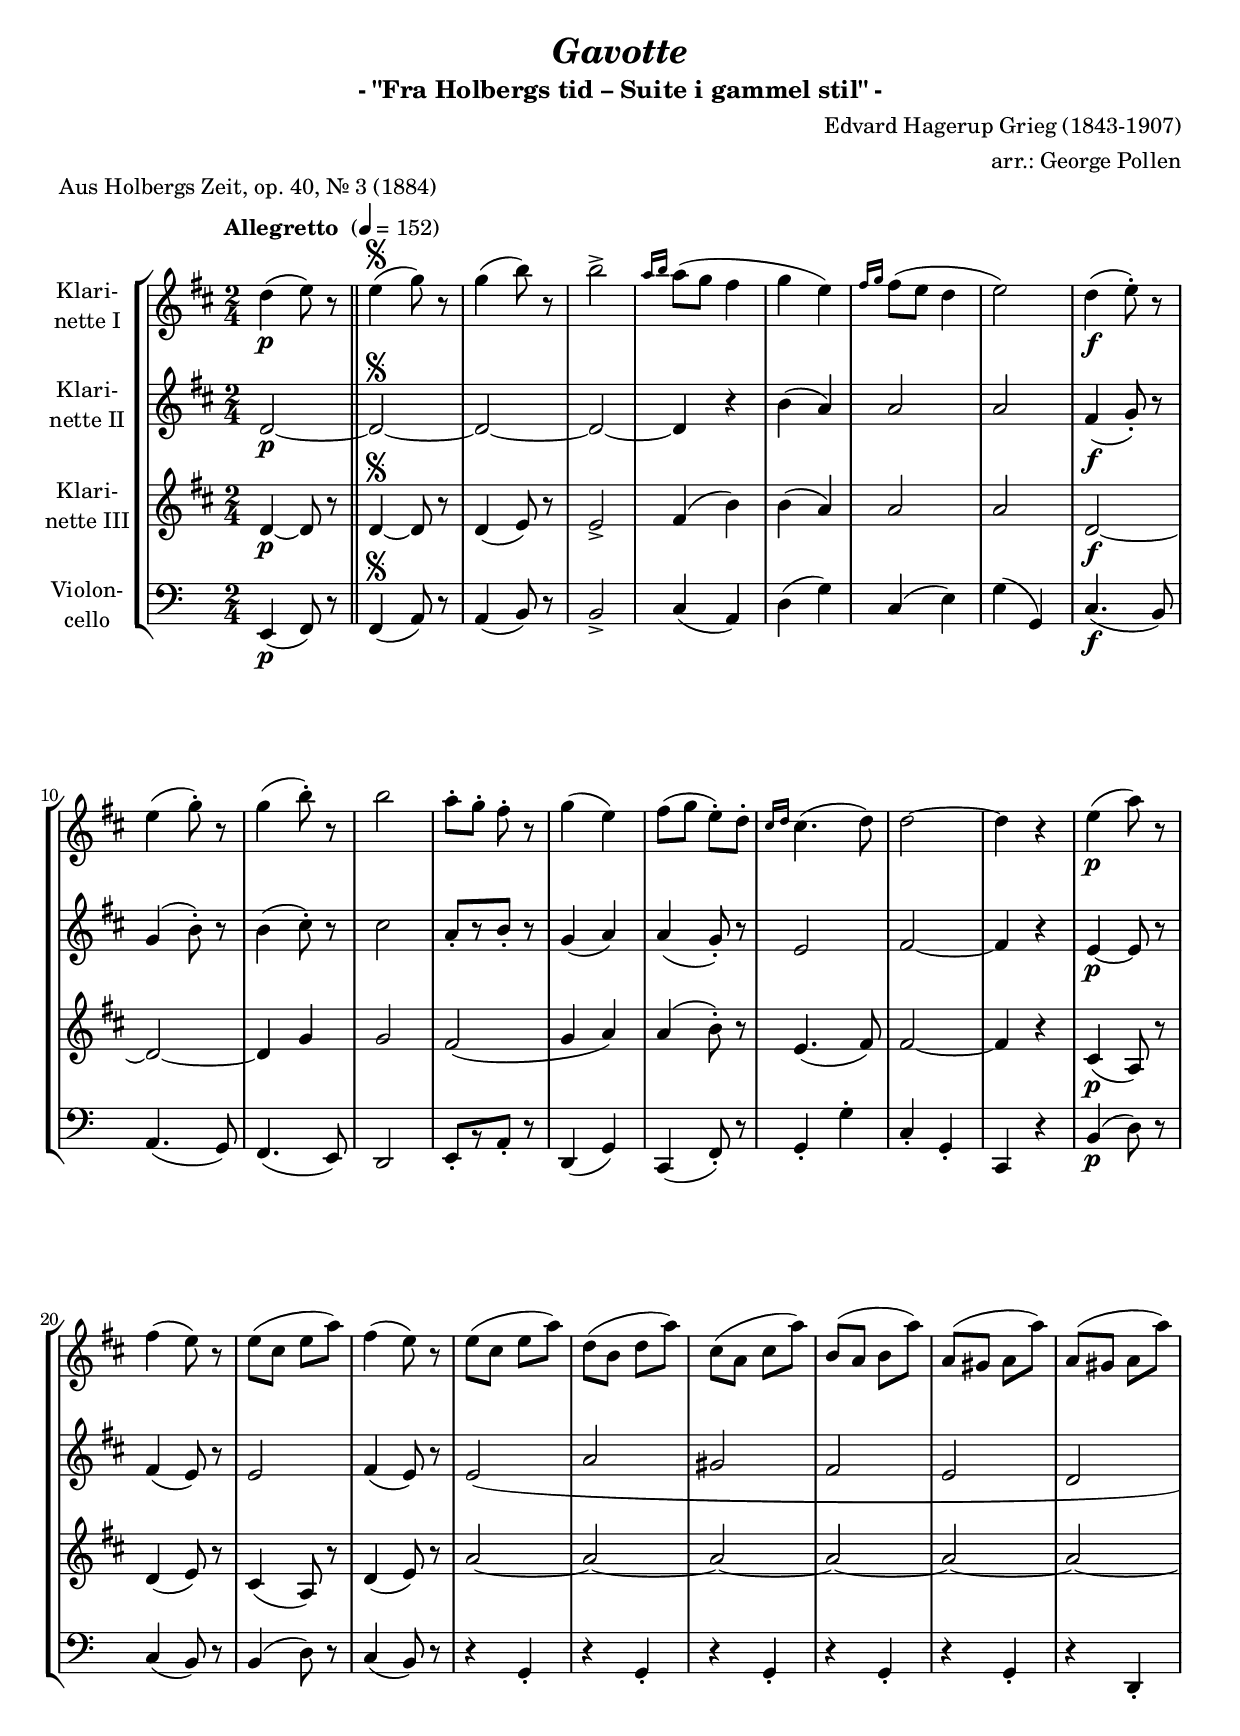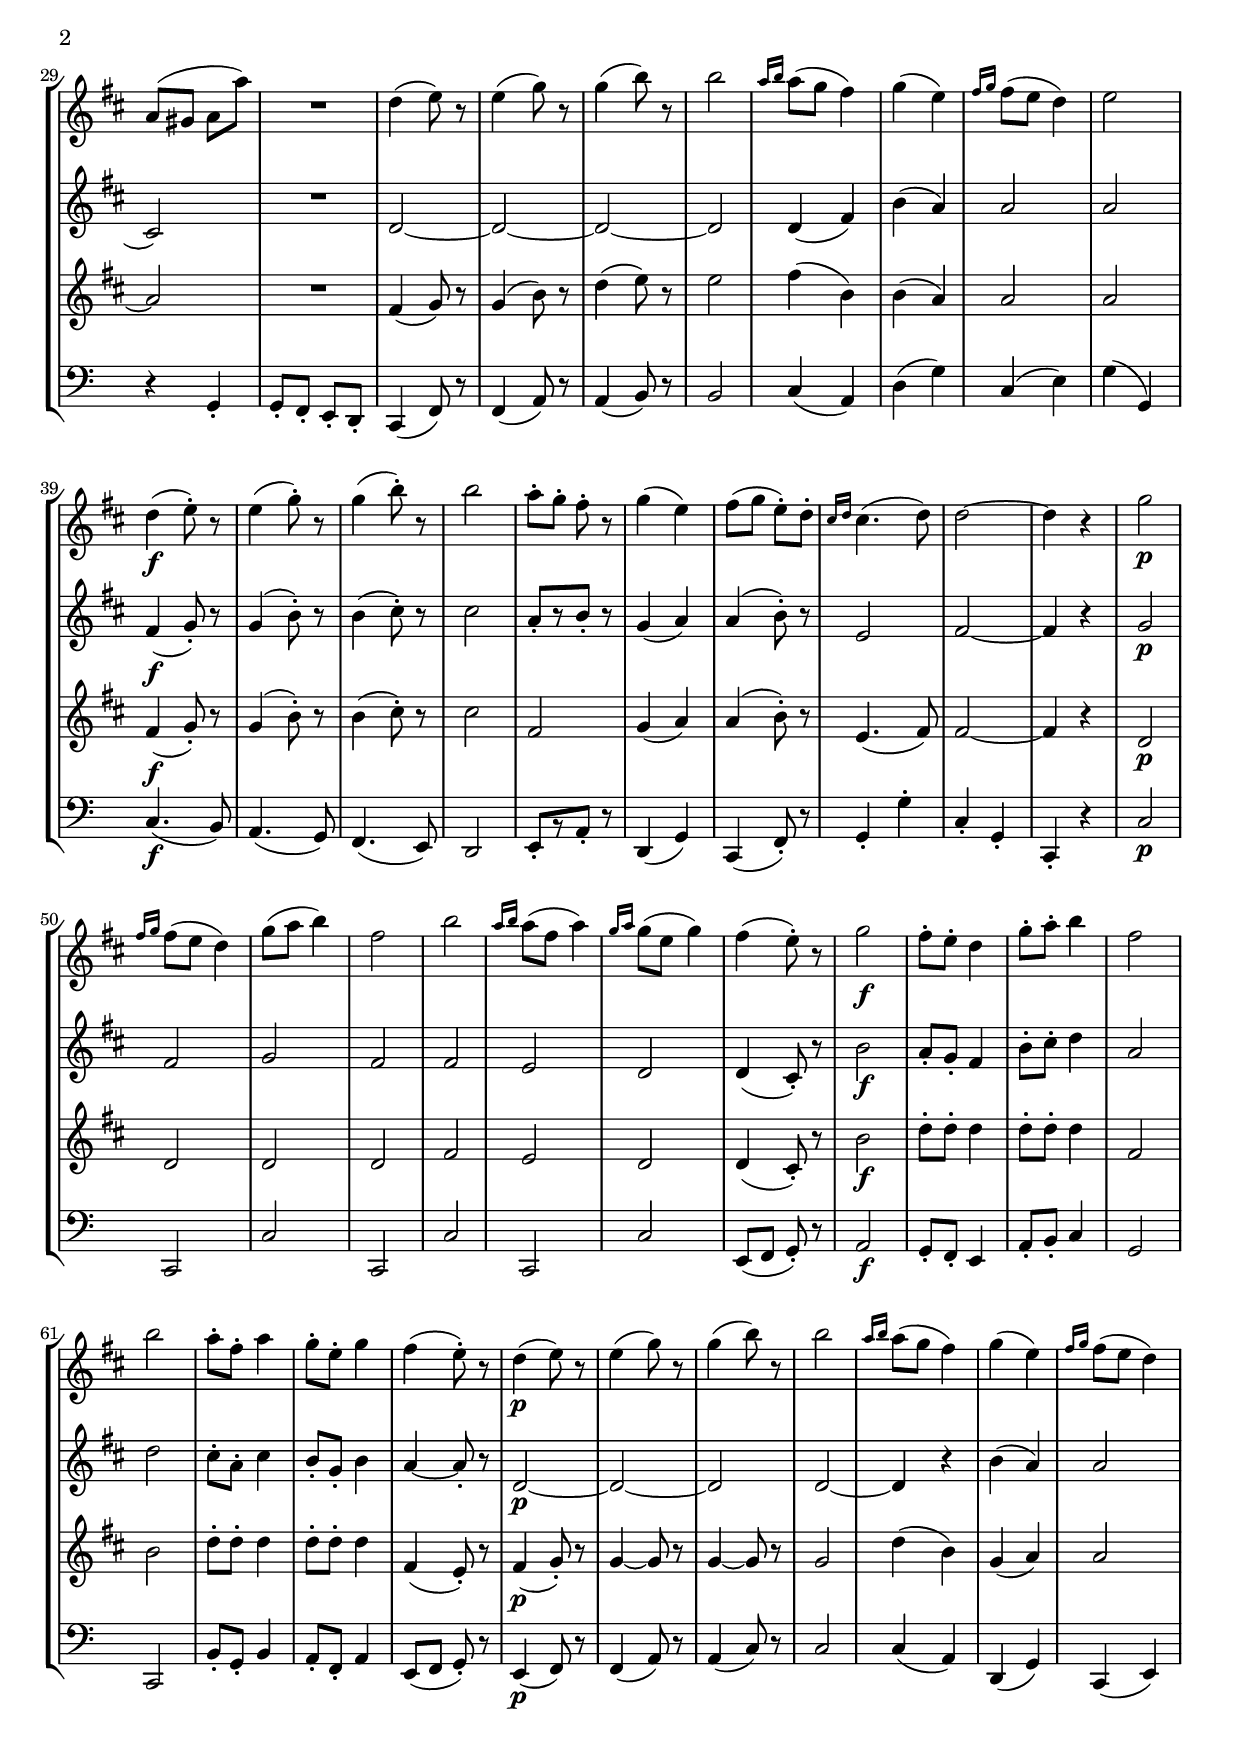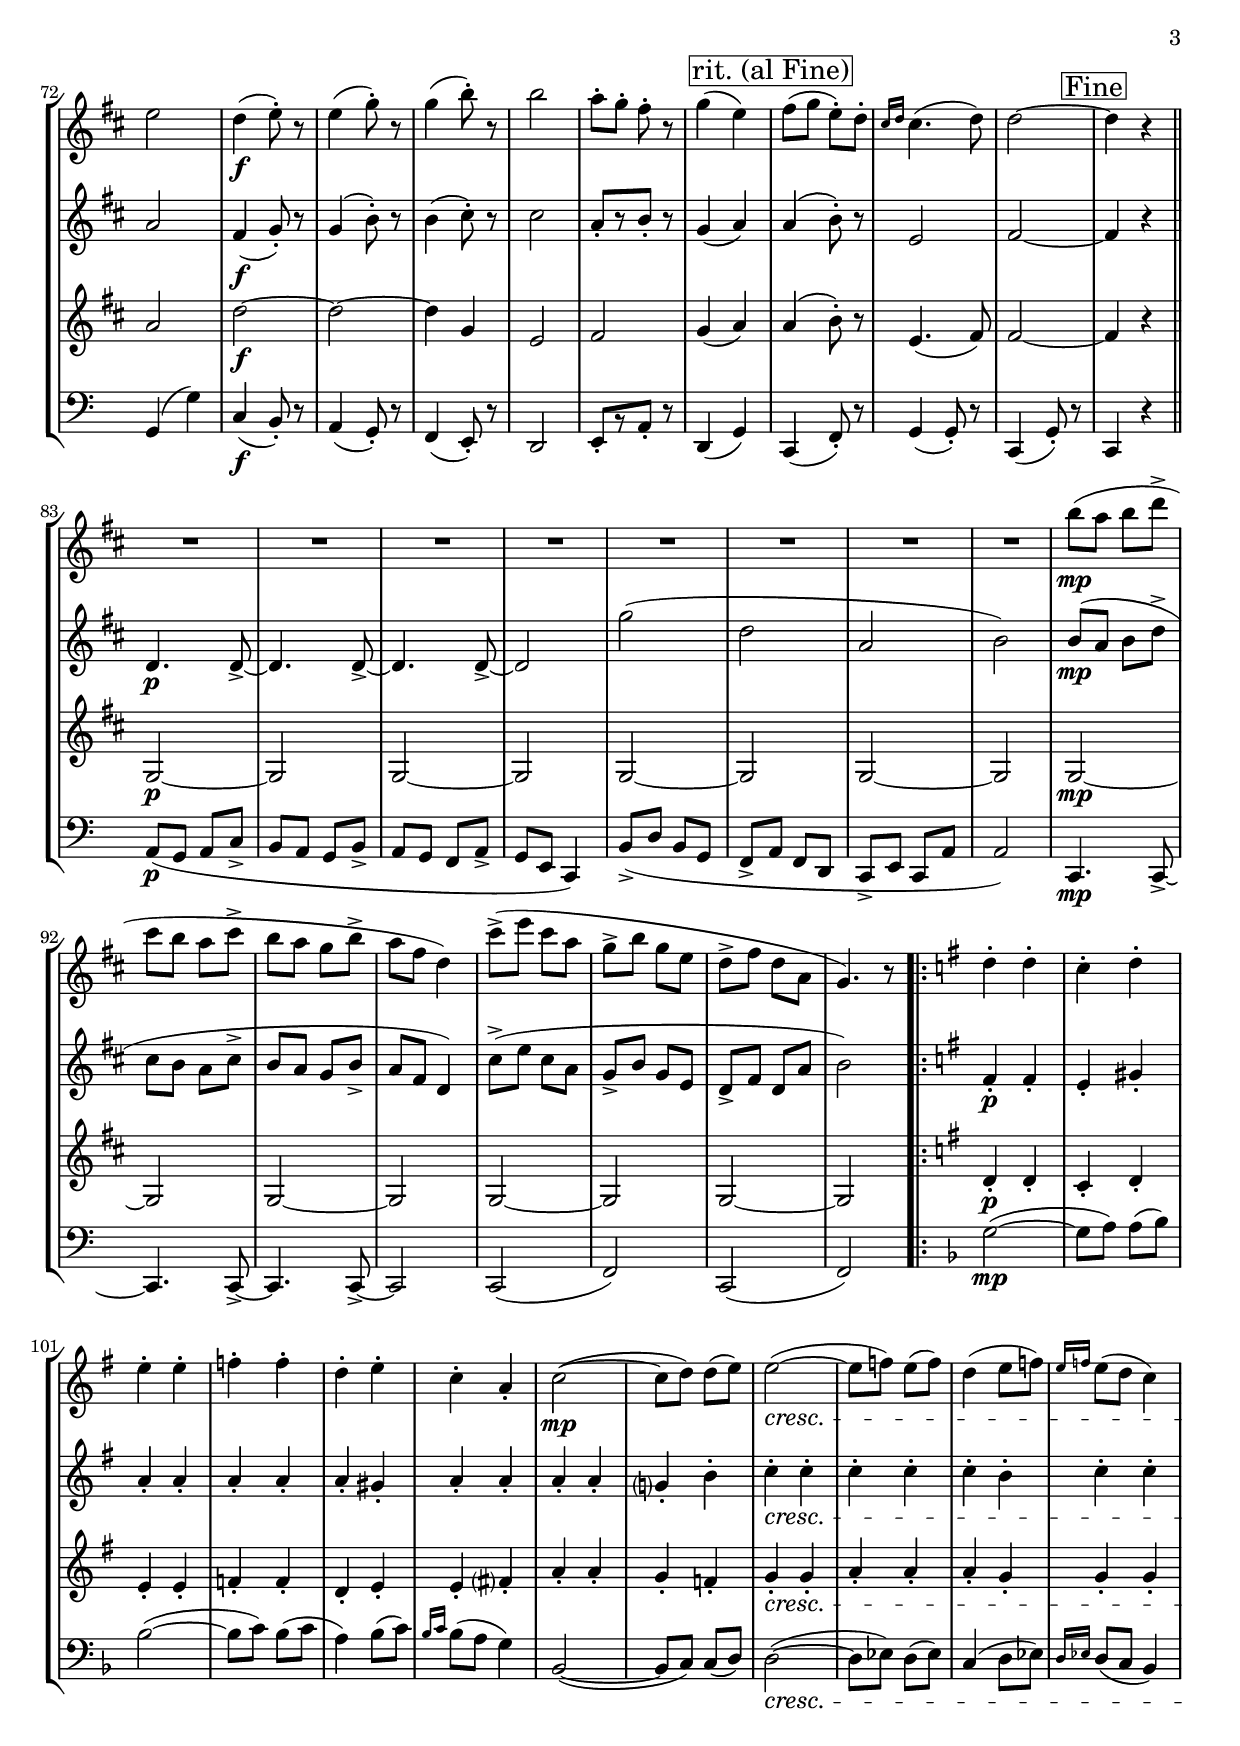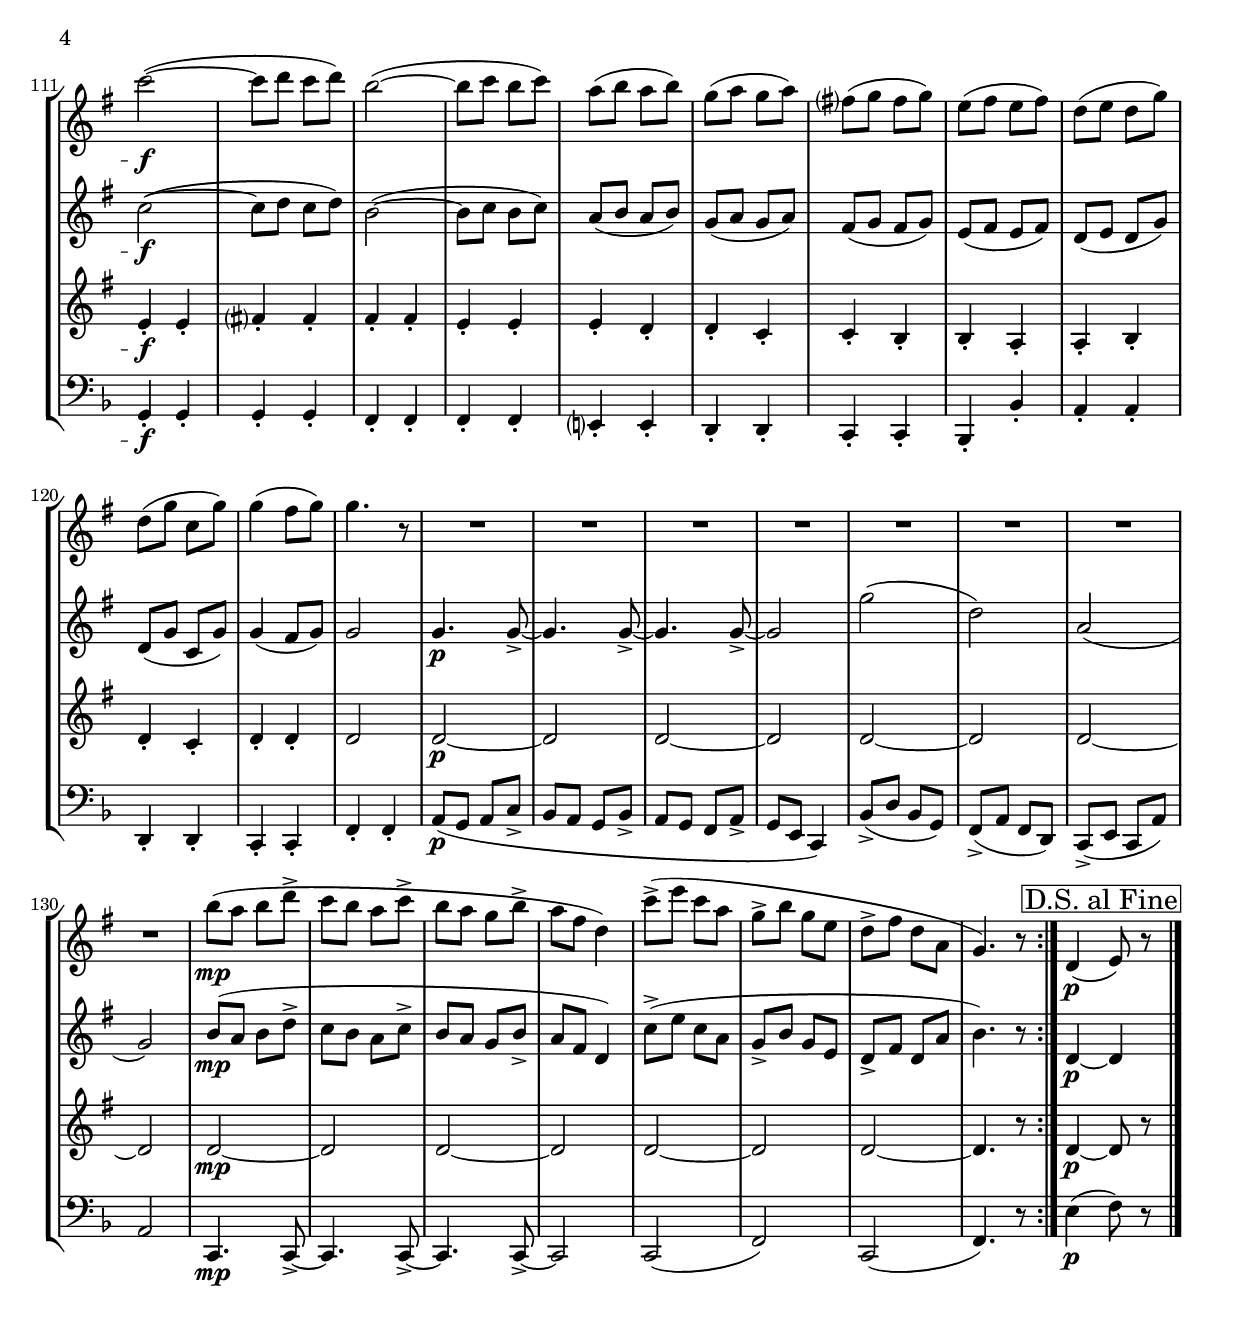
\version "2.18.2"
\include "deutsch.ly"
  
#(set-global-staff-size 19.25)

\header {
  title     = \markup \bold \italic "Gavotte"
  subtitle  = "- \"Fra Holbergs tid – Suite i gammel stil\" -"
  composer  = "Edvard Hagerup Grieg (1843-1907)"
  arranger  = "arr.: George Pollen"
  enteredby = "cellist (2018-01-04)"
  piece     = "Aus Holbergs Zeit, op. 40, Nr. 3 (1884)"
}

voiceconsts = {
  \key c \major
  \time 2/4
  \clef "treble"
%  \numericTimeSignature
  \compressFullBarRests
  % Set default beaming for all staves
% \set Timing.beamExceptions = #'()
% \set Timing.baseMoment     = #(ly:make-moment 1 4)
% \set Timing.beatStructure  = #'(1 1 1)
  \tempo "Allegretto " 4=152
}

micl = "clarinet"
mifl = "flute"
miob = "oboe"
mifh = "french horn"
misx = "tenor sax"
mist = "string ensemble 1"
miba = "cello"

boxa = { \bar "||" \mark \markup \box "A" }
boxb = { \bar "||" \mark \markup \box "B" }

dsaf = \mark \markup \box "D.S. al Fine"
fine = \mark \markup \box "Fine"
ritf = \mark \markup \box "rit. (al Fine)"

va = \relative c'' {
  \voiceconsts

  c4(\p d8) r \bar "||"
  d4(\segno f8) r
  f4( a8) r
  a2->
  \grace { g16[ a] } g8( f e4
  f d)
  \grace { e16[ f] } e8( d c4
  d2)
  c4(\f d8)-. r

  d4( f8)-. r
  f4( a8)-. r
  a2
  g8-. f-. e-. r
  f4( d)
  e8( f d)-. c-.
  \grace { h16[ c] } h4.( c8)
  c2~
  c4 r
  d(\p g8) r

  e4( d8) r
  d( h d g)
  e4( d8) r
  d( h d g)
  c,( a c g')
  h,( g h g')
  a,( g a g')
  g,( fis g g')

  g,( fis g g')
  g,( fis g g')
  R2
  c,4( d8) r
  d4( f8) r
  f4( a8) r
  a2
  \grace { g16[ a] } g8( f e4)
  f( d)

  \grace { e16[ f] } e8( d c4)
  d2
  c4(\f d8)-. r
  d4( f8)-. r
  f4( a8)-. r
  a2
  g8-. f-. e-. r
  f4( d)
  e8( f d)-. c-.

  \grace { h16[ c] } h4.( c8)
  c2~
  c4 r
  f2\p
  \grace { e16[ f] } e8( d c4)
  f8( g a4)
  e2
  a
  \grace { g16[ a] } g8( e g4)

  \grace { f16[ g] } f8( d f4)
  e( d8)-. r
  f2\f
  e8-. d-. c4
  f8-. g-. a4
  e2
  a
  g8-. e-. g4
  f8-. d-. f4
  e( d8)-. r

  c4(\p d8) r
  d4( f8) r
  f4( a8) r
  a2
  \grace { g16[ a] } g8( f e4)
  f( d)
  \grace { e16[ f] } e8( d c4)

  d2
  c4(\f d8)-. r
  d4( f8)-. r
  f4( a8)-. r
  a2
  g8-. f-. e-. r
  f4( d) \ritf
  e8( f d)-. c-.
  \grace { h16[ c] } h4.( c8)
  c2~ \fine
  c4 r \bar "||"
  R2*8
  a'8(\mp g a c->

  h a g h->
  a g f a->
  g e c4)
  h'8(-> d h g
  f-> a f d
  c-> e c g
  f4.) r8
  
  \repeat volta 2 {
    \key f \major
    c'4-. c-.
    b-. c-.
    d-. d-.
    es-. es-.
    c-. d-.
    b-. g-.
    b2(~\mp
    b8 c) c( d)
    d2(~\cresc
    d8 es) d( es)

    c4( d8 es)
    \grace { d16[ es] } d8( c b4)
    b'2(~\f
    b8 c b c)
    a2(~
    a8 b a b)
    g( a g a)
    f( g f g)
    e?( f e f)

    d( e d e)
    c( d c f)
    c( f b, f')
    f4( e8 f)
    f4. r8
    R2*8

    a8(\mp g a c->
    b a g b->
    a g f a->
    g e c4)
    b'8(-> d b g
    f-> a f d
    c-> e c g
    f4.) r8
  }
  c4(\p \dsaf d8) r \bar "|."
}

vb = \relative c' {
  \voiceconsts

  c2~\p \bar "||"
  c~\segno
  c~
  c~
  c4 r
  a'( g)
  g2
  g
  e4(\f f8)-. r
  f4( a8)-. r
  a4( h8)-. r

  h2
  g8[-. r a]-. r
  f4( g)
  g( f8)-. r
  d2
  e~
  e4 r
  d~\p d8 r
  e4( d8) r
  d2

  e4( d8) r
  d2(
  g
  fis
  e
  d
  c
  h)
  R
  c~
  c~
  c~

  c
  c4( e) a( g)
  g2
  g
  e4(\f f8)-. r
  f4( a8)-. r
  a4( h8)-. r
  h2
  g8[-. r a]-. r

  f4( g)
  g( a8)-. r
  d,2
  e~
  e4 r
  f2\p
  e
  f
  e
  e
  d
  c

  c4( h8)-. r
  a'2\f
  g8-. f-. e4
  a8-. h-. c4
  g2
  c
  h8-. g-. h4
  a8-. f-. a4
  g~ g8-. r
  c,2~\p

  c~
  c
  c~
  c4 r
  a'( g)
  g2
  g
  e4(\f f8)-. r
  f4( a8)-. r

  a4( h8)-. r
  h2
  g8[-. r a]-. r
  f4( g) \ritf
  g( a8)-. r
  d,2
  e~ \fine
  e4 r \bar "||"
  
  c4.\p c8~->
  c4. c8~->
  c4. c8~->
  c2
  f'(
  c
  g
  a)
  a8(\mp g a c->
  
  h a g h->
  a g f a->
  g e c4)
  h'8(-> d h g
  f-> a f d
  c-> e c g'
  a2)
  
  \repeat volta 2 {
    \key f \major
    e4-.\p e-.
    d-. fis-.
    g-. g-.
    g-. g-.
    g-. fis-.
    g-. g-.
    g-. g-.
    f?-. a-.
    b-.\cresc b-.
    b-. b-.
    b-. a-.

    b-. b-.
    b2(~\f
    b8 c b c)
    a2(~
    a8 b a b)
    g( a g a)
    f( g f g)
    e( f e f)
    d( e d e)

    c( d c f)
    c( f b, f')
    f4( e8 f)
    f2
    f4.\p f8~->
    f4. f8~->
    f4. f8~->
    f2
    f'(
    c)

    g(
    f)
    a8(\mp g a c->
    b a g b->
    a g f a->
    g e c4)

    b'8(-> d b g
    f-> a f d
    c-> e c g'
    a4.) r8
  }
  c,4~\p \dsaf c \bar "|."
}

vc = \relative c' {
  \voiceconsts

  c4~\p c8 r \bar "||"
  c4~\segno c8 r
  c4( d8) r
  d2->
  e4( a)
  a( g)
  g2
  g
  c,~\f
  c~
  c4 f

  f2
  e(
  f4 g)
  g( a8)-. r
  d,4.( e8)
  e2~
  e4 r
  h(\p g8) r
  c4( d8) r
  h4( g8) r

  c4( d8) r
  g2~
  g~
  g~
  g~
  g~
  g~
  g
  R
  e4( f8) r
  f4( a8) r

  c4( d8) r
  d2
  e4( a,)
  a( g)
  g2
  g
  e4(\f f8)-. r
  f4( a8)-. r
  a4( h8)-. r
  h2
  e,

  f4( g)
  g( a8)-. r
  d,4.( e8)
  e2~
  e4 r
  c2\p
  c
  c
  c
  e
  d
  c

  c4( h8)-. r
  a'2\f
  c8-. c-. c4
  c8-. c-. c4
  e,2
  a
  c8-. c-. c4
  c8-. c-. c4
  e,4( d8)-. r
  e4(\p f8)-. r

  f4~ f8 r
  f4~ f8 r
  f2
  c'4( a)
  f( g)
  g2
  g
  c~\f
  c~

  c4 f,
  d2
  e
  f4( g) \ritf
  g( a8)-. r
  d,4.( e8)
  e2~ \fine
  e4 r \bar "||"

  f,2-~\p
  f
  f~
  f
  f~
  f
  f~
  f
  f~\mp
  f
  f~
  f

  f~
  f
  f~
  f
  \repeat volta 2 {
    \key f \major
    c'4-.\p c-.
    b-. c-.
    d-. d-.
    es-. es-.
    c-. d-.
    d-. e?-.
    g-. g-.

    f-. es-.
    f-.\cresc f-.
    g-. g-.
    g-. f-.
    f-. f-.
    d-.\f d-.
    e?-. e-.
    e-. e-.
    d-. d-.
    d-. c-.
    c-. b-.

    b-. a-.
    a-. g-.
    g-. a-.
    c-. b-.
    c-. c-.
    c2
    c~\p
    c
    c~
    c
    c~
    
    c
    c~
    c
    c~\mp
    c
    c~
    c
    c~
    c
    c~
    c4. r8
  }

  c4~\p \dsaf c8 r \bar "|."
}

vd = \relative c, {
  \voiceconsts
  \clef "bass"

  e4(\p f8) r \bar "||"
  f4(\segno a8) r
  a4( h8) r
  h2->
  c4( a)
  d( g)
  c,( e)
  g( g,)
  c4.(\f h8)
  a4.( g8)

  f4.( e8)
  d2
  e8[-. r a]-. r
  d,4 ( g)
  c,( f8)-. r
  g4-. g'-.
  c,-. g-.
  c, r
  h'(\p d8) r
  c4( h8) r

  h4( d8) r
  c4( h8) r
  r4 g-.
  r g-.
  r g-.
  r g-.
  r g-.
  r d-.
  r g-.
  g8-. f-. e-. d-.

  c4( f8) r
  f4( a8) r
  a4( h8) r
  h2
  c4( a)
  d( g)
  c,( e)
  g( g,)
  c4.(\f h8)
  a4.( g8)

  f4.( e8)
  d2
  e8[-. r a]-. r
  d,4( g)
  c,( f8)-. r
  g4-. g'-.
  c,-. g-.
  c,-. r
  c'2\p
  c,
  c'

  c,
  c'
  c,
  c'
  e,8( f g)-. r
  a2\f
  g8-. f-. e4
  a8-. h-. c4
  g2
  c,
  h'8-. g-. h4

  a8-. f-. a4
  e8( f g)-. r
  e4(\p f8) r
  f4( a8) r
  a4( c8) r
  c2
  c4( a)
  d,( g)

  c,( e)
  g( g')
  c,(\f h8)-. r
  a4( g8)-. r
  f4( e8)-. r
  d2
  e8[-. r a]-. r
  d,4( g) \ritf

  c,( f8)-. r
  g4( g8)-. r
  c,4( g'8)-. r \fine
  c,4 r \bar "||"
  a'8(\p g a c->
  h a g h->
  a g f a->
  g e c4)

  h'8(-> d h g
  f-> a f d
  c-> e c a'
  a2)
  c,4.\mp c8~->
  c4. c8~->
  c4. c8~->
  c2
  c(
  f)

  c(
  f)
  \repeat volta 2 {
    \key f \major
    g'(~\mp
    g8 a) a( b)
    b2(~
    b8 c) b( c
    a4) b8( c)
    \grace { b16[ c] } b8( a g4)
    b,2(~

    b8 c) c( d)
    d2(~\cresc
    d8 es) d( es)
    c4( d8 es)
    \grace { d16[ es] } d8( c b4)
    g-.\f g-.
    g-. g-.
    f-. f-.
    f-. f-.
    e?-. e-.

    d-. d-.
    c-. c-.
    b-. b'-.
    a-. a-.
    d,-. d-.
    c-. c-.
    f-. f-.
    a8(\p g a c->
    b a g b->
    a g f a->

    g e c4)
    b'8(-> d b g)
    f(-> a f d)
    c(-> e c a')
    a2
    c,4.\mp c8~->

    c4. c8~->
    c4. c8~->
    c2
    c(
    f)
    c(
    f4.) r8
  }
  e'4(\p \dsaf f8) r \bar "|."
}


music = \new StaffGroup <<

      \new Staff {
	\set Staff.midiInstrument = \micl
	\set Staff.instrumentName = \markup \center-column { "Klari-" "nette I" }
	\transpose c d { \va }
      }

      \new Staff {
	\set Staff.midiInstrument = \micl
	\set Staff.instrumentName = \markup \center-column { "Klari-" "nette II" }
	\transpose c d { \vb }
      }

      \new Staff {
	\set Staff.midiInstrument = \micl
	\set Staff.instrumentName = \markup \center-column { "Klari-" "nette III" }
	\transpose c d { \vc }
      }

      \new Staff {
	\set Staff.midiInstrument = \miba
	\set Staff.instrumentName = \markup \center-column { "Violon-" "cello" }
	\transpose c c { \vd }
      }
>>

\book {
  \score {
    \music
    \layout {}
  }

  \score {
    \unfoldRepeats \music

    \midi {
      \context {
        \Score
      }
    }
  }
}
